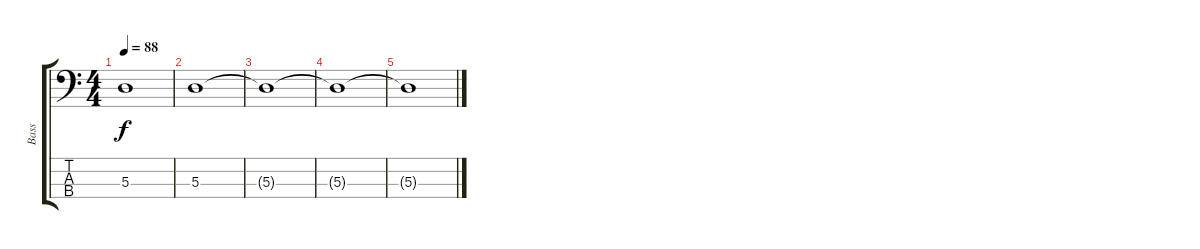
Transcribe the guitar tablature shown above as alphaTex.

\track ("Bass" "Bass") {instrument electricbassfinger}
\staff {score tabs}
\tuning (G2 D2 A1 E1) {hide}
\ts (4 4)
\tempo 88
\clef f4
\ks c
5.3{t}.1{dy f} |
5.3.1 |
5.3{t}.1 |
5.3{t}.1 |
5.3{t}.1
